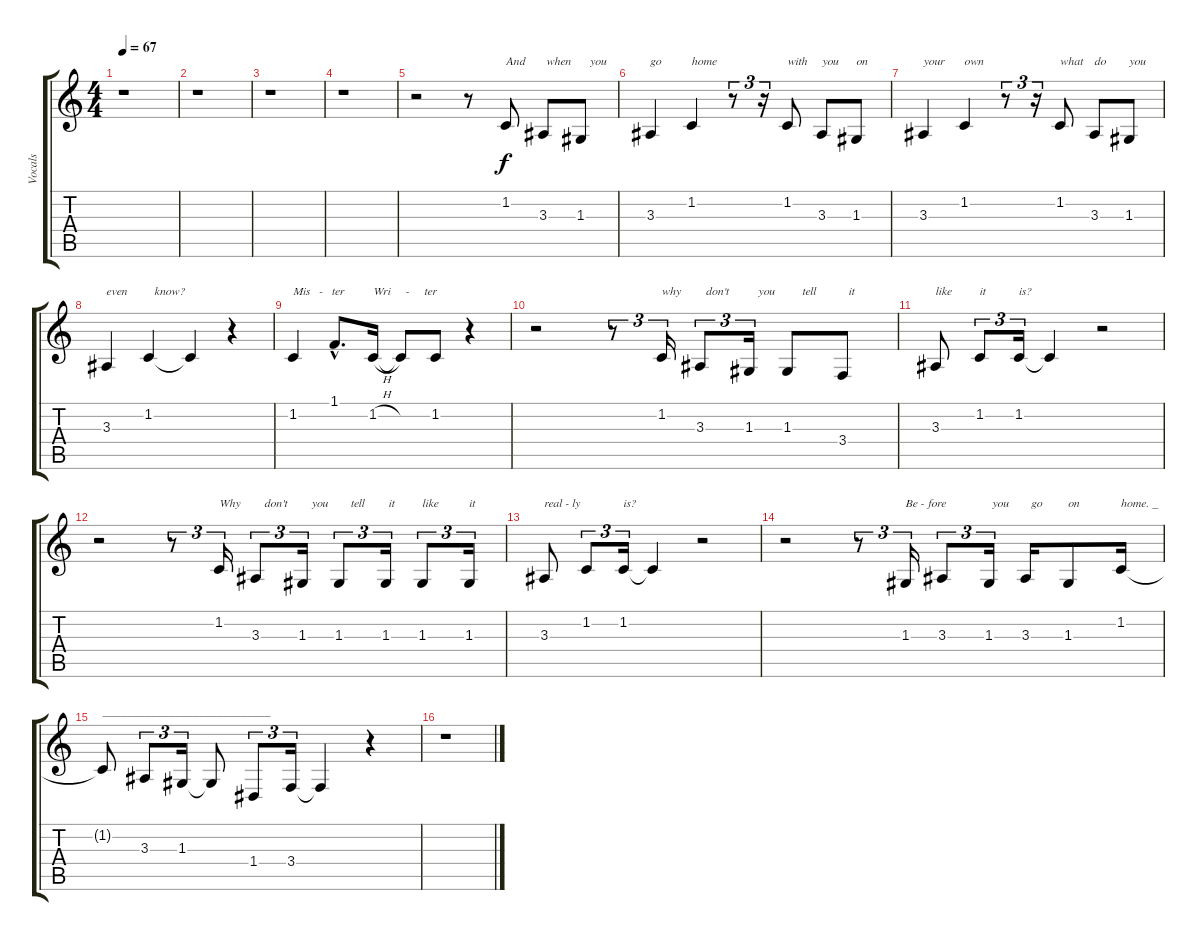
\track ("Vocals" "Vocals") {instrument lead2sawtooth}
\staff {score tabs}
\tuning (E4 B3 G3 D3 A2 E2) {hide}
\ts (4 4)
\tempo 67
\clef g2
\ks c
r.1{dy f} |
r.1 |
r.1 |
r.1 |
r.2 r.8 1.2.8{txt "And"} 3.3.8{txt " when"} 1.3.8{txt "   you"} |
3.3.4{txt "go"} 1.2.4{txt "home"} r.8{tu (3 2)} r.16{tu (3 2)} 1.2.8{txt "with"} 3.3.8{txt "you"} 1.3.8{txt "on"} |
3.3.4{txt "your"} 1.2.4{txt "own"} r.8{tu (3 2)} r.16{tu (3 2)} 1.2.8{txt "what"} 3.3.8{txt "do"} 1.3.8{txt "you"} |
3.3.4{txt "even"} 1.2.4{txt "  know?"} 1.2{t}.4 r.4 |
1.2.4{txt "Mis   -   ter"} 1.1{hac}.8{d} 1.2{h}.16{txt "Wri     -     ter"} 1.2{t}.8 1.2.8 r.4 |
r.2 r.8{tu (3 2)} 1.2.16{tu (3 2) txt "why"} 3.3.8{tu (3 2) txt "  don't"} 1.3.16{tu (3 2) txt "   you"} 1.3.8{txt "     tell"} 3.4.8{txt "  it"} |
3.3.8{txt "like"} 1.2.8{tu (3 2) txt "it"} 1.2.16{tu (3 2) txt "is?"} 1.2{t}.4 r.2 |
r.2 r.8{tu (3 2)} 1.2.16{tu (3 2) txt "Why"} 3.3.8{tu (3 2) txt "   don't"} 1.3.16{tu (3 2) txt "   you"} 1.3.8{tu (3 2) txt "    tell"} 1.3.16{tu (3 2) txt " it"} 1.3.8{tu (3 2) txt "like"} 1.3.16{tu (3 2) txt "it"} |
3.3.8{txt "real - ly"} 1.2.8{tu (3 2)} 1.2.16{tu (3 2) txt "is?"} 1.2{t}.4 r.2 |
r.2 r.8{tu (3 2)} 1.3.16{tu (3 2) txt "Be - fore"} 3.3.8{tu (3 2)} 1.3.16{tu (3 2) txt " you"} 3.3.16{txt "  go"} 1.3.8{txt "on"} 1.2.16{txt "home. _"} |
1.2{t}.8{txt "____________________________"} 3.3.8{tu (3 2)} 1.3.16{tu (3 2)} 1.3{t}.8 1.4.8{tu (3 2)} 3.4.16{tu (3 2)} 3.4{t}.4 r.4 |
r.1
